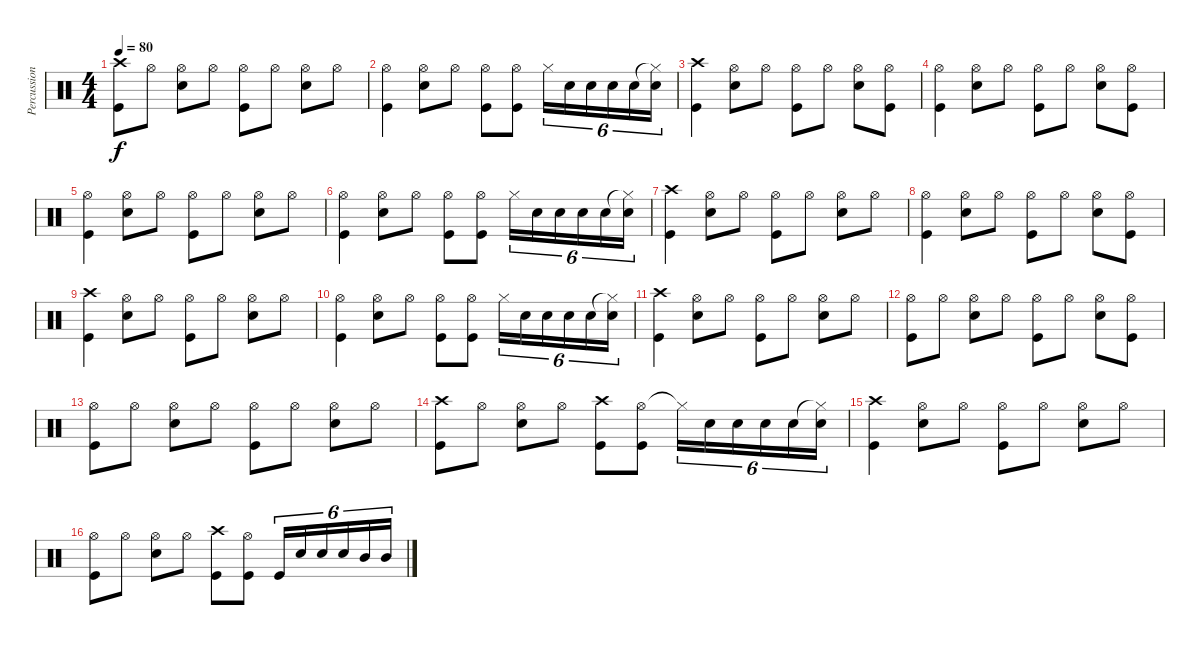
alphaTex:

\track ("Percussion" "Percussion") {instrument percussion}
\staff {score}
\articulation defaults
\ts (4 4)
\tempo 80
\clef neutral
\ks c
("Crash high (hit)" "Kick (hit)").8{dy f} "Hi-Hat (open)".8 ("Hi-Hat (open)" "Snare (hit) 2").8 "Hi-Hat (open)".8 ("Hi-Hat (open)" "Kick (hit)").8 "Hi-Hat (open)".8 ("Hi-Hat (open)" "Snare (hit) 2").8 "Hi-Hat (open)".8 |
("Hi-Hat (open)" "Kick (hit)").4 ("Hi-Hat (open)" "Snare (hit) 2").8 "Hi-Hat (open)".8 ("Hi-Hat (open)" "Kick (hit)").8 ("Hi-Hat (open)" "Kick (hit)").8 "Hi-Hat (closed)".16{tu (6 4)} "Snare (hit) 2".16{tu (6 4)} "Snare (hit) 2".16{tu (6 4)} "Snare (hit) 2".16{tu (6 4)} "Snare (hit) 2".16{tu (6 4)} ("Hi-Hat (closed)"{t} "Snare (hit) 2").16{tu (6 4)} |
("Crash high (hit)" "Kick (hit)").4 ("Hi-Hat (open)" "Snare (hit) 2").8 "Hi-Hat (open)".8 ("Hi-Hat (open)" "Kick (hit)").8 "Hi-Hat (open)".8 ("Hi-Hat (open)" "Snare (hit) 2").8 ("Hi-Hat (open)" "Kick (hit)").8 |
("Hi-Hat (open)" "Kick (hit)").4 ("Hi-Hat (open)" "Snare (hit) 2").8 "Hi-Hat (open)".8 ("Hi-Hat (open)" "Kick (hit)").8 "Hi-Hat (open)".8 ("Hi-Hat (open)" "Snare (hit) 2").8 ("Hi-Hat (open)" "Kick (hit)").8 |
("Hi-Hat (open)" "Kick (hit)").4 ("Hi-Hat (open)" "Snare (hit) 2").8 "Hi-Hat (open)".8 ("Hi-Hat (open)" "Kick (hit)").8 "Hi-Hat (open)".8 ("Hi-Hat (open)" "Snare (hit) 2").8 "Hi-Hat (open)".8 |
("Hi-Hat (open)" "Kick (hit)").4 ("Hi-Hat (open)" "Snare (hit) 2").8 "Hi-Hat (open)".8 ("Hi-Hat (open)" "Kick (hit)").8 ("Hi-Hat (open)" "Kick (hit)").8 "Hi-Hat (closed)".16{tu (6 4)} "Snare (hit) 2".16{tu (6 4)} "Snare (hit) 2".16{tu (6 4)} "Snare (hit) 2".16{tu (6 4)} "Snare (hit) 2".16{tu (6 4)} ("Hi-Hat (closed)"{t} "Snare (hit) 2").16{tu (6 4)} |
("Crash high (hit)" "Kick (hit)").4 ("Hi-Hat (open)" "Snare (hit) 2").8 "Hi-Hat (open)".8 ("Hi-Hat (open)" "Kick (hit)").8 "Hi-Hat (open)".8 ("Hi-Hat (open)" "Snare (hit) 2").8 "Hi-Hat (open)".8 |
("Hi-Hat (open)" "Kick (hit)").4 ("Hi-Hat (open)" "Snare (hit) 2").8 "Hi-Hat (open)".8 ("Hi-Hat (open)" "Kick (hit)").8 "Hi-Hat (open)".8 ("Hi-Hat (open)" "Snare (hit) 2").8 ("Hi-Hat (open)" "Kick (hit)").8 |
("Crash high (hit)" "Kick (hit)").4 ("Hi-Hat (open)" "Snare (hit) 2").8 "Hi-Hat (open)".8 ("Hi-Hat (open)" "Kick (hit)").8 "Hi-Hat (open)".8 ("Hi-Hat (open)" "Snare (hit) 2").8 "Hi-Hat (open)".8 |
("Hi-Hat (open)" "Kick (hit)").4 ("Hi-Hat (open)" "Snare (hit) 2").8 "Hi-Hat (open)".8 ("Hi-Hat (open)" "Kick (hit)").8 ("Hi-Hat (open)" "Kick (hit)").8 "Hi-Hat (closed)".16{tu (6 4)} "Snare (hit) 2".16{tu (6 4)} "Snare (hit) 2".16{tu (6 4)} "Snare (hit) 2".16{tu (6 4)} "Snare (hit) 2".16{tu (6 4)} ("Hi-Hat (closed)"{t} "Snare (hit) 2").16{tu (6 4)} |
("Crash high (hit)" "Kick (hit)").4 ("Hi-Hat (open)" "Snare (hit) 2").8 "Hi-Hat (open)".8 ("Hi-Hat (open)" "Kick (hit)").8 "Hi-Hat (open)".8 ("Hi-Hat (open)" "Snare (hit) 2").8 "Hi-Hat (open)".8 |
("Hi-Hat (open)" "Kick (hit)").8 "Hi-Hat (open)".8 ("Hi-Hat (open)" "Snare (hit) 2").8 "Hi-Hat (open)".8 ("Hi-Hat (open)" "Kick (hit)").8 "Hi-Hat (open)".8 ("Hi-Hat (open)" "Snare (hit) 2").8 ("Hi-Hat (open)" "Kick (hit)").8 |
("Hi-Hat (open)" "Kick (hit)").8 "Hi-Hat (open)".8 ("Hi-Hat (open)" "Snare (hit) 2").8 "Hi-Hat (open)".8 ("Hi-Hat (open)" "Kick (hit)").8 "Hi-Hat (open)".8 ("Hi-Hat (open)" "Snare (hit) 2").8 "Hi-Hat (open)".8 |
("Crash high (hit)" "Kick (hit)").8 "Hi-Hat (open)".8 ("Hi-Hat (open)" "Snare (hit) 2").8 "Hi-Hat (open)".8 ("Crash high (hit)" "Kick (hit)").8 ("Hi-Hat (open)" "Kick (hit)").8 "Hi-Hat (closed)"{t}.16{tu (6 4)} "Snare (hit) 2".16{tu (6 4)} "Snare (hit) 2".16{tu (6 4)} "Snare (hit) 2".16{tu (6 4)} "Snare (hit) 2".16{tu (6 4)} ("Hi-Hat (closed)"{t} "Snare (hit) 2").16{tu (6 4)} |
("Crash high (hit)" "Kick (hit)").4 ("Hi-Hat (open)" "Snare (hit) 2").8 "Hi-Hat (open)".8 ("Hi-Hat (open)" "Kick (hit)").8 "Hi-Hat (open)".8 ("Hi-Hat (open)" "Snare (hit) 2").8 "Hi-Hat (open)".8 |
("Hi-Hat (open)" "Kick (hit)").8 "Hi-Hat (open)".8 ("Hi-Hat (open)" "Snare (hit) 2").8 "Hi-Hat (open)".8 ("Crash high (hit)" "Kick (hit)").8 ("Hi-Hat (open)" "Kick (hit)").8 "Kick (hit)".16{tu (6 4)} "Snare (hit) 2".16{tu (6 4)} "Snare (hit) 2".16{tu (6 4)} "Snare (hit) 2".16{tu (6 4)} "Mid Tom (hit)".16{tu (6 4)} "Mid Tom (hit)".16{tu (6 4)}
